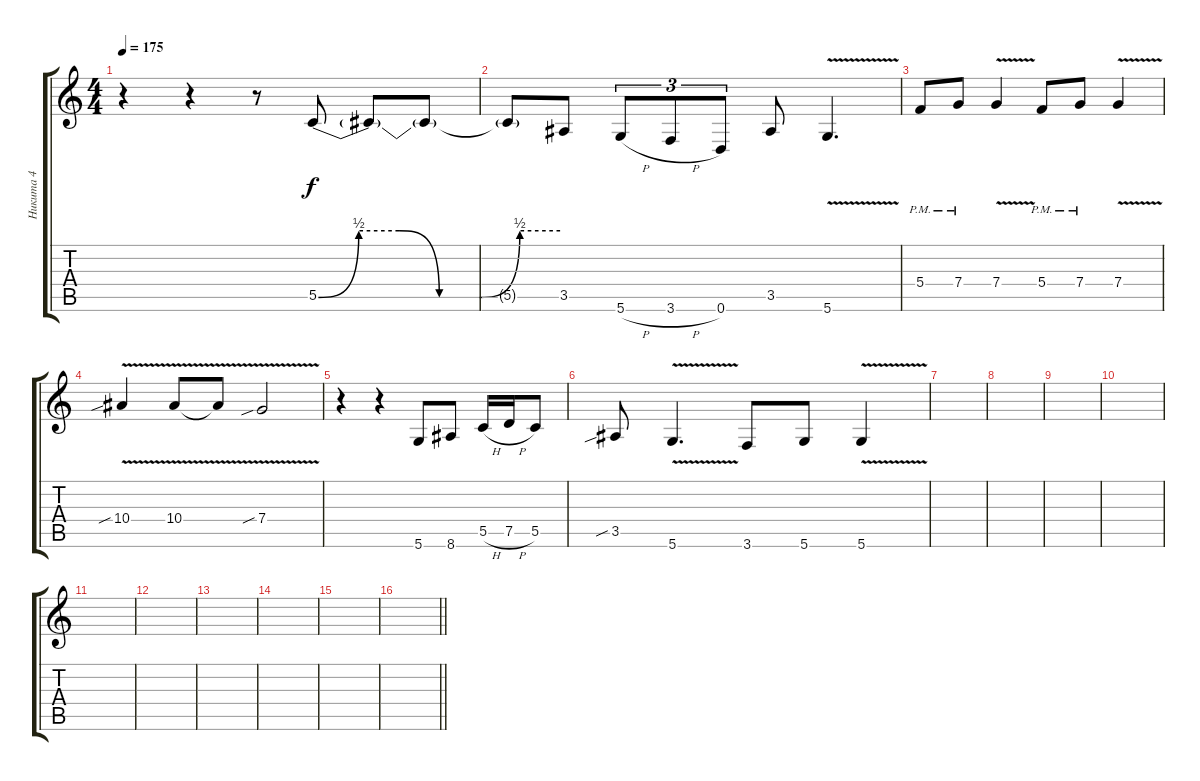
\track ("Никита 4" "Никита 4") {instrument distortionguitar}
\staff {score tabs}
\tuning (D4 A3 F3 C3 G2 D2) {hide}
\ts (4 4)
\tempo 175
\clef g2
\ks c
r.4{dy f} r.4 r.8 5.5{be (custom 0 0 10 2 20 2 30 0 40 0 50 2 60 2)}.8 5.5{t}.8 5.5{t}.8 |
5.5{t}.8 3.5.8 5.6{h}.8{tu (3 2)} 3.6{h}.8{tu (3 2)} 0.6.8{tu (3 2)} 3.5.8 5.6{v}.4{d} |
\ks aminor
5.4{pm}.8 7.4{pm}.8 7.4{v}.4 5.4{pm}.8 7.4{pm}.8 7.4{v}.4 |
10.4{v sib}.4 10.4{v}.8 10.4{t}.8 7.4{v sib}.2 |
\ks c
r.4 r.4 5.6.8 8.6.8 5.5{h}.16 7.5{h}.16 5.5.8 |
3.5{sib}.8 5.6{v}.4{d} 3.6.8 5.6.8 5.6{v}.4 |
|
|
|
|
|
|
|
|
|
\barLineRight lightlight
